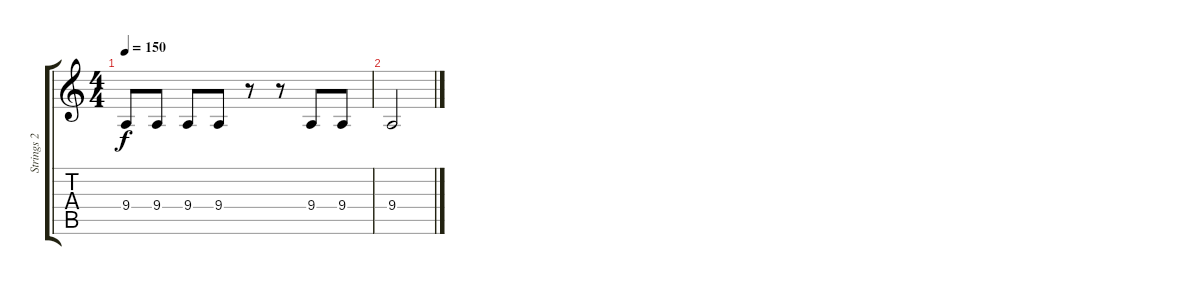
\track ("Strings 2" "Strings 2") {instrument stringensemble1}
\staff {score tabs}
\tuning (D4 A3 F3 C3 G2 C2) {hide}
\ts (4 4)
\tempo 150
\clef g2
\ks c
9.4.8{dy f} 9.4.8 9.4.8 9.4.8 r.8 r.8 9.4.8 9.4.8 |
9.4.2
